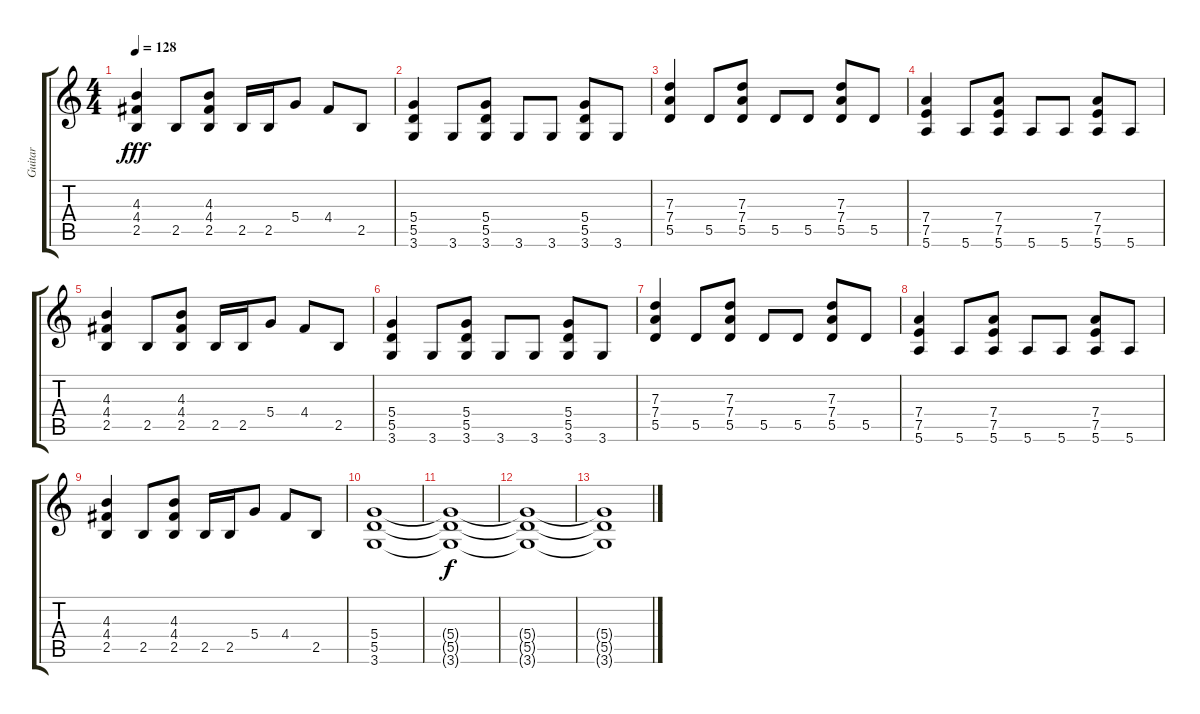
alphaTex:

\track ("Guitar" "Guitar") {instrument distortionguitar}
\staff {score tabs}
\tuning (E4 B3 G3 D3 A2 E2) {hide}
\ts (4 4)
\tempo 128
\clef g2
\ks c
(4.3 4.4 2.5).4{dy fff} 2.5.8 (4.3 4.4 2.5).8 2.5.16 2.5.16 5.4.8 4.4.8 2.5.8 |
(5.4 5.5 3.6).4 3.6.8 (5.4 5.5 3.6).8 3.6.8 3.6.8 (5.4 5.5 3.6).8 3.6.8 |
(7.3 7.4 5.5).4 5.5.8 (7.3 7.4 5.5).8 5.5.8 5.5.8 (7.3 7.4 5.5).8 5.5.8 |
(7.4 7.5 5.6).4 5.6.8 (7.4 7.5 5.6).8 5.6.8 5.6.8 (7.4 7.5 5.6).8 5.6.8 |
(4.3 4.4 2.5).4 2.5.8 (4.3 4.4 2.5).8 2.5.16 2.5.16 5.4.8 4.4.8 2.5.8 |
(5.4 5.5 3.6).4 3.6.8 (5.4 5.5 3.6).8 3.6.8 3.6.8 (5.4 5.5 3.6).8 3.6.8 |
(7.3 7.4 5.5).4 5.5.8 (7.3 7.4 5.5).8 5.5.8 5.5.8 (7.3 7.4 5.5).8 5.5.8 |
(7.4 7.5 5.6).4 5.6.8 (7.4 7.5 5.6).8 5.6.8 5.6.8 (7.4 7.5 5.6).8 5.6.8 |
(4.3 4.4 2.5).4 2.5.8 (4.3 4.4 2.5).8 2.5.16 2.5.16 5.4.8 4.4.8 2.5.8 |
(5.4 5.5 3.6).1 |
(5.4{t} 5.5{t} 3.6{t}).1{dy f} |
(5.4{t} 5.5{t} 3.6{t}).1 |
(5.4{t} 5.5{t} 3.6{t}).1
